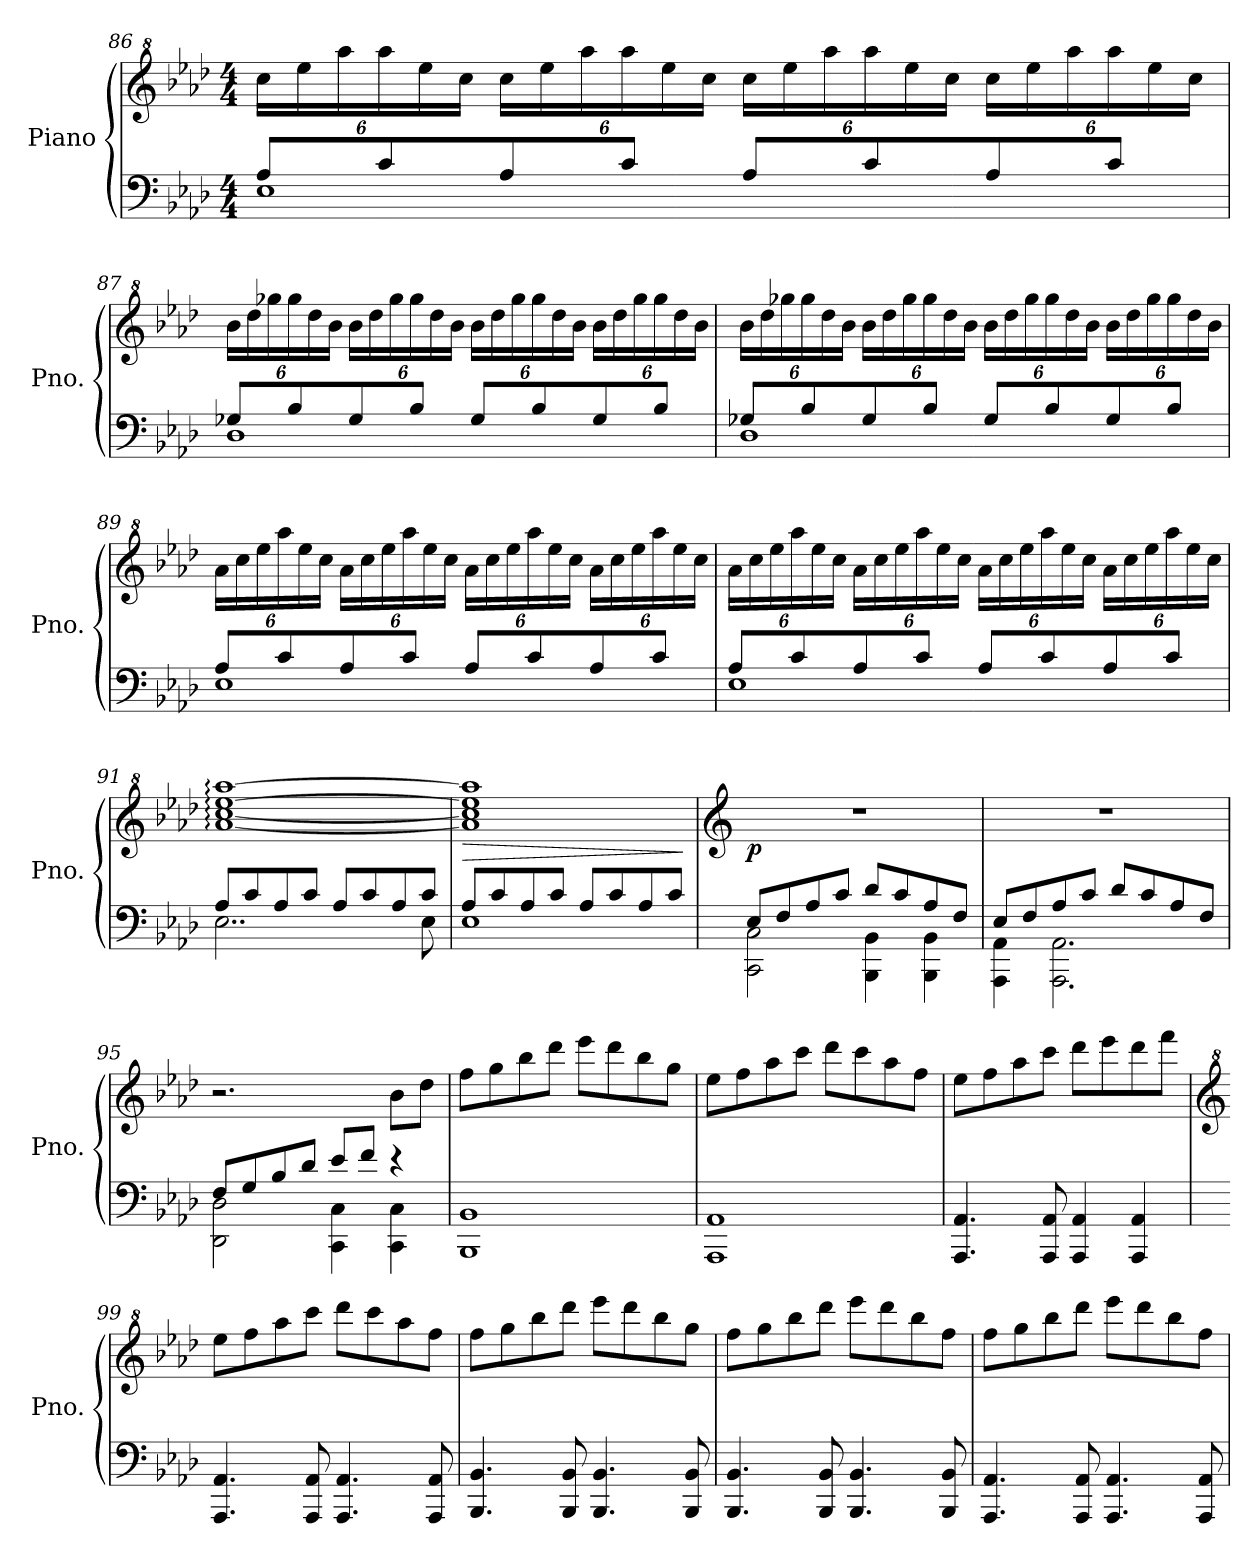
**kern	**kern	**dynam
*part1	*part1	*part1
*staff2	*staff1	*staff1/2
*I"Piano	*	*
*I'Pno.	*	*
!!LO:LB:g=z
*clefF4	*clefG^2	*
*k[b-e-a-d-]	*k[b-e-a-d-]	*
*M4/4	*M4/4	*
=86	=86	=86
*^	*	*
*	*	*Xbrackettup	*
8A-/L	1E-	24ccc\LL	.
.	.	24eee-\	.
.	.	24aaa-\	.
8c/	.	24aaa-\	.
.	.	24eee-\	.
.	.	24ccc\JJ	.
8A-/	.	24ccc\LL	.
.	.	24eee-\	.
.	.	24aaa-\	.
8c/J	.	24aaa-\	.
.	.	24eee-\	.
.	.	24ccc\JJ	.
8A-/L	.	24ccc\LL	.
.	.	24eee-\	.
.	.	24aaa-\	.
8c/	.	24aaa-\	.
.	.	24eee-\	.
.	.	24ccc\JJ	.
8A-/	.	24ccc\LL	.
.	.	24eee-\	.
.	.	24aaa-\	.
8c/J	.	24aaa-\	.
.	.	24eee-\	.
.	.	24ccc\JJ	.
!!LO:LB:g=z
=87	=87	=87	=87
8G-X/L	1D-	24bb-\LL	.
.	.	24ddd-\	.
.	.	24ggg-X\	.
8B-/	.	24ggg-\	.
.	.	24ddd-\	.
.	.	24bb-\JJ	.
8G-/	.	24bb-\LL	.
.	.	24ddd-\	.
.	.	24ggg-\	.
8B-/J	.	24ggg-\	.
.	.	24ddd-\	.
.	.	24bb-\JJ	.
8G-/L	.	24bb-\LL	.
.	.	24ddd-\	.
.	.	24ggg-\	.
8B-/	.	24ggg-\	.
.	.	24ddd-\	.
.	.	24bb-\JJ	.
8G-/	.	24bb-\LL	.
.	.	24ddd-\	.
.	.	24ggg-\	.
8B-/J	.	24ggg-\	.
.	.	24ddd-\	.
.	.	24bb-\JJ	.
!!LO:LB:g=z
=88	=88	=88	=88
8G-X/L	1D-	24bb-\LL	.
.	.	24ddd-\	.
.	.	24ggg-X\	.
8B-/	.	24ggg-\	.
.	.	24ddd-\	.
.	.	24bb-\JJ	.
8G-/	.	24bb-\LL	.
.	.	24ddd-\	.
.	.	24ggg-\	.
8B-/J	.	24ggg-\	.
.	.	24ddd-\	.
.	.	24bb-\JJ	.
8G-/L	.	24bb-\LL	.
.	.	24ddd-\	.
.	.	24ggg-\	.
8B-/	.	24ggg-\	.
.	.	24ddd-\	.
.	.	24bb-\JJ	.
8G-/	.	24bb-\LL	.
.	.	24ddd-\	.
.	.	24ggg-\	.
8B-/J	.	24ggg-\	.
.	.	24ddd-\	.
.	.	24bb-\JJ	.
!!LO:LB:g=z
=89	=89	=89	=89
8A-/L	1E-	24aa-\LL	.
.	.	24ccc\	.
.	.	24eee-\	.
8c/	.	24aaa-\	.
.	.	24eee-\	.
.	.	24ccc\JJ	.
8A-/	.	24aa-\LL	.
.	.	24ccc\	.
.	.	24eee-\	.
8c/J	.	24aaa-\	.
.	.	24eee-\	.
.	.	24ccc\JJ	.
8A-/L	.	24aa-\LL	.
.	.	24ccc\	.
.	.	24eee-\	.
8c/	.	24aaa-\	.
.	.	24eee-\	.
.	.	24ccc\JJ	.
8A-/	.	24aa-\LL	.
.	.	24ccc\	.
.	.	24eee-\	.
8c/J	.	24aaa-\	.
.	.	24eee-\	.
.	.	24ccc\JJ	.
=90	=90	=90	=90
8A-/L	1E-	24aa-\LL	.
.	.	24ccc\	.
.	.	24eee-\	.
8c/	.	24aaa-\	.
.	.	24eee-\	.
.	.	24ccc\JJ	.
8A-/	.	24aa-\LL	.
.	.	24ccc\	.
.	.	24eee-\	.
8c/J	.	24aaa-\	.
.	.	24eee-\	.
.	.	24ccc\JJ	.
8A-/L	.	24aa-\LL	.
.	.	24ccc\	.
.	.	24eee-\	.
8c/	.	24aaa-\	.
.	.	24eee-\	.
.	.	24ccc\JJ	.
8A-/	.	24aa-\LL	.
.	.	24ccc\	.
.	.	24eee-\	.
8c/J	.	24aaa-\	.
.	.	24eee-\	.
.	.	24ccc\JJ	.
!!LO:PB:g=z
=91	=91	=91	=91
8A-/L	2..E-\	[1aa-: [1ccc: [1eee-: [1aaa-:	.
8c/	.	.	.
8A-/	.	.	.
8c/J	.	.	.
8A-/L	.	.	.
8c/	.	.	.
8A-/	.	.	.
8c/J	8E-\	.	.
=92	=92	=92	=92
!	!	!	!LO:HP:b
8A-/L	1E-	1aa-] 1ccc] 1eee-] 1aaa-]	>
8c/	.	.	.
8A-/	.	.	.
8c/J	.	.	.
8A-/L	.	.	.
8c/	.	.	.
8A-/	.	.	.
8c/J	.	.	.
*v	*v	*	*
.	.	]
=93	=93	=93
*	*clefG2	*
*^	*	*
!	!	!	!LO:DY:b
8E-/L	2CC\ 2C\	1r	p
8F/	.	.	.
8A-/	.	.	.
8c/J	.	.	.
8d-/L	4BBB-\ 4BB-\	.	.
8c/	.	.	.
8A-/	4BBB-\ 4BB-\	.	.
8F/J	.	.	.
=94	=94	=94	=94
8E-/L	4AAA-\ 4AA-\	1r	.
8F/	.	.	.
8A-/	2.AAA-\ 2.AA-\	.	.
8c/J	.	.	.
8d-/L	.	.	.
8c/	.	.	.
8A-/	.	.	.
8F/J	.	.	.
!!LO:LB:g=z
=95	=95	=95	=95
8F/L	2DD-\ 2D-\	2.r	.
8G/	.	.	.
8B-/	.	.	.
8d-/J	.	.	.
8e-/L	4CC\ 4C\	.	.
8f/J	.	.	.
4r	4CC\ 4C\	8b-\L	.
.	.	8dd-\J	.
*v	*v	*	*
=96	=96	=96
1BBB- 1BB-	8ff\L	.
.	8gg\	.
.	8bb-\	.
.	8ddd-\J	.
.	8eee-\L	.
.	8ddd-\	.
.	8bb-\	.
.	8gg\J	.
=97	=97	=97
1AAA- 1AA-	8ee-\L	.
.	8ff\	.
.	8aa-\	.
.	8ccc\J	.
.	8ddd-\L	.
.	8ccc\	.
.	8aa-\	.
.	8ff\J	.
=98	=98	=98
4.AAA-/ 4.AA-/	8ee-\L	.
.	8ff\	.
.	8aa-\	.
8AAA-/ 8AA-/	8ccc\J	.
4AAA-/ 4AA-/	8ddd-\L	.
.	8eee-\	.
4AAA-/ 4AA-/	8ddd-\	.
.	8fff\J	.
!!LO:LB:g=z
=99	=99	=99
*	*clefG^2	*
4.AAA-/ 4.AA-/	8eee-\L	.
.	8fff\	.
.	8aaa-\	.
8AAA-/ 8AA-/	8cccc\J	.
4.AAA-/ 4.AA-/	8dddd-\L	.
.	8cccc\	.
.	8aaa-\	.
8AAA-/ 8AA-/	8fff\J	.
=100	=100	=100
4.BBB-/ 4.BB-/	8fff\L	.
.	8ggg\	.
.	8bbb-\	.
8BBB-/ 8BB-/	8dddd-\J	.
4.BBB-/ 4.BB-/	8eeee-\L	.
.	8dddd-\	.
.	8bbb-\	.
8BBB-/ 8BB-/	8ggg\J	.
=101	=101	=101
4.BBB-/ 4.BB-/	8fff\L	.
.	8ggg\	.
.	8bbb-\	.
8BBB-/ 8BB-/	8dddd-\J	.
4.BBB-/ 4.BB-/	8eeee-\L	.
.	8dddd-\	.
.	8bbb-\	.
8BBB-/ 8BB-/	8fff\J	.
=102	=102	=102
4.AAA-/ 4.AA-/	8fff\L	.
.	8ggg\	.
.	8bbb-\	.
8AAA-/ 8AA-/	8dddd-\J	.
4.AAA-/ 4.AA-/	8eeee-\L	.
.	8dddd-\	.
.	8bbb-\	.
8AAA-/ 8AA-/	8fff\J	.
=	=	=
*-	*-	*-
